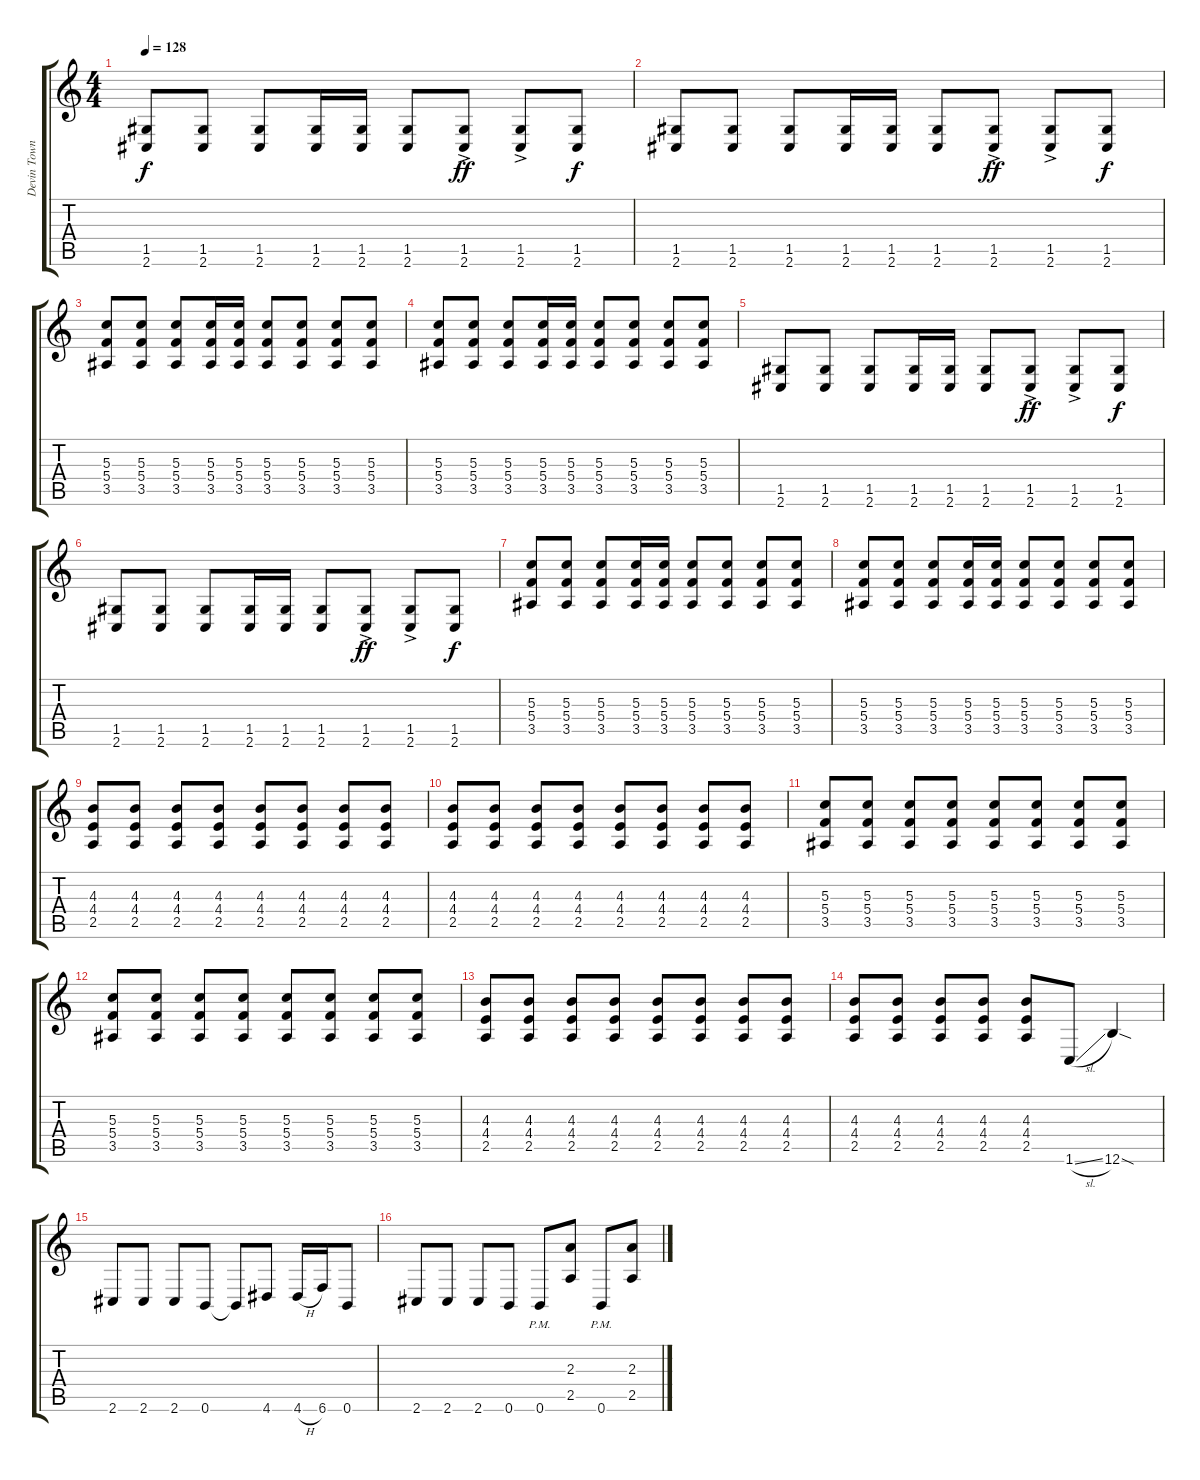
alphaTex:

\track ("Devin Townsend" "Devin Town") {instrument distortionguitar}
\staff {score tabs}
\tuning (E4 C4 G3 C3 G2 B1) {hide}
\ts (4 4)
\tempo 128
\clef g2
\ks c
(1.5 2.6).8{dy f} (1.5 2.6).8 (1.5 2.6).8 (1.5 2.6).16 (1.5 2.6).16 (1.5 2.6).8 (1.5{ac} 2.6{ac}).8{dy ff} (1.5{ac} 2.6{ac}).8 (1.5 2.6).8{dy f} |
(1.5 2.6).8 (1.5 2.6).8 (1.5 2.6).8 (1.5 2.6).16 (1.5 2.6).16 (1.5 2.6).8 (1.5{ac} 2.6{ac}).8{dy ff} (1.5{ac} 2.6{ac}).8 (1.5 2.6).8{dy f} |
(5.3 5.4 3.5).8 (5.3 5.4 3.5).8 (5.3 5.4 3.5).8 (5.3 5.4 3.5).16 (5.3 5.4 3.5).16 (5.3 5.4 3.5).8 (5.3 5.4 3.5).8 (5.3 5.4 3.5).8 (5.3 5.4 3.5).8 |
(5.3 5.4 3.5).8 (5.3 5.4 3.5).8 (5.3 5.4 3.5).8 (5.3 5.4 3.5).16 (5.3 5.4 3.5).16 (5.3 5.4 3.5).8 (5.3 5.4 3.5).8 (5.3 5.4 3.5).8 (5.3 5.4 3.5).8 |
(1.5 2.6).8 (1.5 2.6).8 (1.5 2.6).8 (1.5 2.6).16 (1.5 2.6).16 (1.5 2.6).8 (1.5{ac} 2.6{ac}).8{dy ff} (1.5{ac} 2.6{ac}).8 (1.5 2.6).8{dy f} |
(1.5 2.6).8 (1.5 2.6).8 (1.5 2.6).8 (1.5 2.6).16 (1.5 2.6).16 (1.5 2.6).8 (1.5{ac} 2.6{ac}).8{dy ff} (1.5{ac} 2.6{ac}).8 (1.5 2.6).8{dy f} |
(5.3 5.4 3.5).8 (5.3 5.4 3.5).8 (5.3 5.4 3.5).8 (5.3 5.4 3.5).16 (5.3 5.4 3.5).16 (5.3 5.4 3.5).8 (5.3 5.4 3.5).8 (5.3 5.4 3.5).8 (5.3 5.4 3.5).8 |
(5.3 5.4 3.5).8 (5.3 5.4 3.5).8 (5.3 5.4 3.5).8 (5.3 5.4 3.5).16 (5.3 5.4 3.5).16 (5.3 5.4 3.5).8 (5.3 5.4 3.5).8 (5.3 5.4 3.5).8 (5.3 5.4 3.5).8 |
(4.3 4.4 2.5).8 (4.3 4.4 2.5).8 (4.3 4.4 2.5).8 (4.3 4.4 2.5).8 (4.3 4.4 2.5).8 (4.3 4.4 2.5).8 (4.3 4.4 2.5).8 (4.3 4.4 2.5).8 |
(4.3 4.4 2.5).8 (4.3 4.4 2.5).8 (4.3 4.4 2.5).8 (4.3 4.4 2.5).8 (4.3 4.4 2.5).8 (4.3 4.4 2.5).8 (4.3 4.4 2.5).8 (4.3 4.4 2.5).8 |
(5.3 5.4 3.5).8 (5.3 5.4 3.5).8 (5.3 5.4 3.5).8 (5.3 5.4 3.5).8 (5.3 5.4 3.5).8 (5.3 5.4 3.5).8 (5.3 5.4 3.5).8 (5.3 5.4 3.5).8 |
(5.3 5.4 3.5).8 (5.3 5.4 3.5).8 (5.3 5.4 3.5).8 (5.3 5.4 3.5).8 (5.3 5.4 3.5).8 (5.3 5.4 3.5).8 (5.3 5.4 3.5).8 (5.3 5.4 3.5).8 |
(4.3 4.4 2.5).8 (4.3 4.4 2.5).8 (4.3 4.4 2.5).8 (4.3 4.4 2.5).8 (4.3 4.4 2.5).8 (4.3 4.4 2.5).8 (4.3 4.4 2.5).8 (4.3 4.4 2.5).8 |
(4.3 4.4 2.5).8 (4.3 4.4 2.5).8 (4.3 4.4 2.5).8 (4.3 4.4 2.5).8 (4.3 4.4 2.5).8 1.6{sl}.8 12.6{sod}.4 |
2.6.8 2.6.8 2.6.8 0.6.8 0.6{t}.8 4.6.8 4.6{h}.16 6.6.16 0.6.8 |
2.6.8 2.6.8 2.6.8 0.6.8 0.6{pm}.8 (2.3 2.5).8 0.6{pm}.8 (2.3 2.5).8
